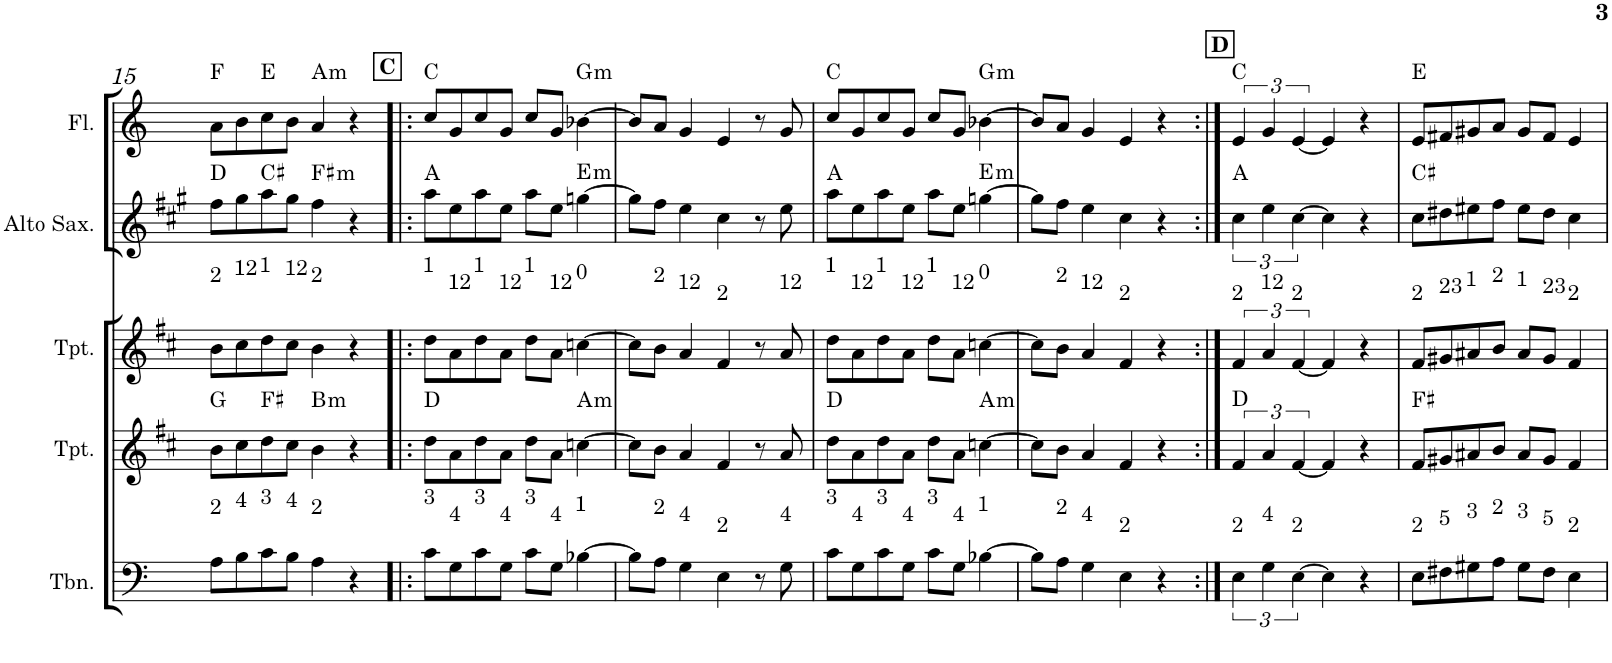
**kern	**kern	**harte	**kern	**kern	**harte	**kern	**harte
*part5	*part4	*part4	*part3	*part2	*part2	*part1	*part1
*staff5	*staff4	*	*staff3	*staff2	*	*staff1	*
*I"C clavF	*I"Bb	*	*I"Bb - Pirata	*I"Eb	*	*I"C clavG	*
!!LO:PB:g=z
*clefF4	*clefG2	*	*clefG2	*clefG2	*	*clefG2	*
*	*Trd1c2	*	*Trd1c2	*Trd5c9	*	*	*
*k[]	*k[f#c#]	*	*k[f#c#]	*k[f#c#g#]	*	*k[]	*
*M4/4	*M4/4	*	*M4/4	*M4/4	*	*M4/4	*
=15	=15	=15	=15	=15	=15	=15	=15
!	!	!	!LO:TX:a:t=2	!	!	!	!
!LO:TX:a:t=2	!	!	!	!	!	!	!
8A\L	8b\L	G:maj	8b\L	8ff#\L	D:maj	8a\L	F:maj
!	!	!	!LO:TX:a:t=12	!	!	!	!
!LO:TX:a:t=4	!	!	!	!	!	!	!
8B\	8cc#\	.	8cc#\	8gg#\	.	8b\	.
!	!	!	!LO:TX:a:t=1	!	!	!	!
!LO:TX:a:t=3	!	!	!	!	!	!	!
8c\	8dd\	F#:maj	8dd\	8aa\	C#:maj	8cc\	E:maj
!	!	!	!LO:TX:a:t=12	!	!	!	!
!LO:TX:a:t=4	!	!	!	!	!	!	!
8B\J	8cc#\J	.	8cc#\J	8gg#\J	.	8b\J	.
!	!	!	!LO:TX:a:t=2	!	!	!	!
!LO:TX:a:t=2	!	!LO:H:kt=m	!	!	!LO:H:kt=m	!	!LO:H:kt=m
4A\	4b\	B:min	4b\	4ff#\	F#:min	4a/	A:min
4r	4r	.	4r	4r	.	4r	.
!!LO:REH:place=s1:a:B:cj:t=C
=16!|:	=16!|:	=16!|:	=16!|:	=16!|:	=16!|:	=16!|:	=16!|:
!	!	!	!LO:TX:a:t=1	!	!	!	!
!LO:TX:a:t=3	!	!	!	!	!	!	!
8c\L	8dd\L	D:maj	8dd\L	8aa\L	A:maj	8cc/L	C:maj
!	!	!	!LO:TX:a:t=12	!	!	!	!
!LO:TX:a:t=4	!	!	!	!	!	!	!
8G\	8a\	.	8a\	8ee\	.	8g/	.
!	!	!	!LO:TX:a:t=1	!	!	!	!
!LO:TX:a:t=3	!	!	!	!	!	!	!
8c\	8dd\	.	8dd\	8aa\	.	8cc/	.
!	!	!	!LO:TX:a:t=12	!	!	!	!
!LO:TX:a:t=4	!	!	!	!	!	!	!
8G\J	8a\J	.	8a\J	8ee\J	.	8g/J	.
!	!	!	!LO:TX:a:t=1	!	!	!	!
!LO:TX:a:t=3	!	!	!	!	!	!	!
8c\L	8dd\L	.	8dd\L	8aa\L	.	8cc/L	.
!	!	!	!LO:TX:a:t=12	!	!	!	!
!LO:TX:a:t=4	!	!	!	!	!	!	!
8G\J	8a\J	.	8a\J	8ee\J	.	8g/J	.
!	!	!	!LO:TX:a:t=0	!	!	!	!
!LO:TX:a:t=1	!	!LO:H:kt=m	!	!	!LO:H:kt=m	!	!LO:H:kt=m
[>4B-X\	[>4ccn\	A:min	[>4ccn\	[>4ggn\	E:min	[>4b-X\	G:min
=17	=17	=17	=17	=17	=17	=17	=17
8B-\L]	8cc\L]	.	8cc\L]	8gg\L]	.	8b-/L]	.
!	!	!	!LO:TX:a:t=2	!	!	!	!
!LO:TX:a:t=2	!	!	!	!	!	!	!
8A\J	8b\J	.	8b\J	8ff#\J	.	8a/J	.
!	!	!	!LO:TX:a:t=12	!	!	!	!
!LO:TX:a:t=4	!	!	!	!	!	!	!
4G\	4a/	.	4a/	4ee\	.	4g/	.
!	!	!	!LO:TX:a:t=2	!	!	!	!
!LO:TX:a:t=2	!	!	!	!	!	!	!
4E\	4f#/	.	4f#/	4cc#\	.	4e/	.
8r	8r	.	8r	8r	.	8r	.
!	!	!	!LO:TX:a:t=12	!	!	!	!
!LO:TX:a:t=4	!	!	!	!	!	!	!
8G\	8a/	.	8a/	8ee\	.	8g/	.
=18	=18	=18	=18	=18	=18	=18	=18
!	!	!	!LO:TX:a:t=1	!	!	!	!
!LO:TX:a:t=3	!	!	!	!	!	!	!
8c\L	8dd\L	D:maj	8dd\L	8aa\L	A:maj	8cc/L	C:maj
!	!	!	!LO:TX:a:t=12	!	!	!	!
!LO:TX:a:t=4	!	!	!	!	!	!	!
8G\	8a\	.	8a\	8ee\	.	8g/	.
!	!	!	!LO:TX:a:t=1	!	!	!	!
!LO:TX:a:t=3	!	!	!	!	!	!	!
8c\	8dd\	.	8dd\	8aa\	.	8cc/	.
!	!	!	!LO:TX:a:t=12	!	!	!	!
!LO:TX:a:t=4	!	!	!	!	!	!	!
8G\J	8a\J	.	8a\J	8ee\J	.	8g/J	.
!	!	!	!LO:TX:a:t=1	!	!	!	!
!LO:TX:a:t=3	!	!	!	!	!	!	!
8c\L	8dd\L	.	8dd\L	8aa\L	.	8cc/L	.
!	!	!	!LO:TX:a:t=12	!	!	!	!
!LO:TX:a:t=4	!	!	!	!	!	!	!
8G\J	8a\J	.	8a\J	8ee\J	.	8g/J	.
!	!	!	!LO:TX:a:t=0	!	!	!	!
!LO:TX:a:t=1	!	!LO:H:kt=m	!	!	!LO:H:kt=m	!	!LO:H:kt=m
[>4B-X\	[>4ccn\	A:min	[>4ccn\	[>4ggn\	E:min	[>4b-X\	G:min
=19	=19	=19	=19	=19	=19	=19	=19
8B-\L]	8cc\L]	.	8cc\L]	8gg\L]	.	8b-/L]	.
!	!	!	!LO:TX:a:t=2	!	!	!	!
!LO:TX:a:t=2	!	!	!	!	!	!	!
8A\J	8b\J	.	8b\J	8ff#\J	.	8a/J	.
!	!	!	!LO:TX:a:t=12	!	!	!	!
!LO:TX:a:t=4	!	!	!	!	!	!	!
4G\	4a/	.	4a/	4ee\	.	4g/	.
!	!	!	!LO:TX:a:t=2	!	!	!	!
!LO:TX:a:t=2	!	!	!	!	!	!	!
4E\	4f#/	.	4f#/	4cc#\	.	4e/	.
4r	4r	.	4r	4r	.	4r	.
!!LO:REH:place=s1:a:B:cj:t=D
=20:|!	=20:|!	=20:|!	=20:|!	=20:|!	=20:|!	=20:|!	=20:|!
!	!	!	!LO:TX:a:t=2	!	!	!	!
!LO:TX:a:t=2	!	!	!	!	!	!	!
6E\	6f#/	D:maj	6f#/	6cc#\	A:maj	6e/	C:maj
!	!	!	!LO:TX:a:t=12	!	!	!	!
!LO:TX:a:t=4	!	!	!	!	!	!	!
6G\	6a/	.	6a/	6ee\	.	6g/	.
!	!	!	!LO:TX:a:t=2	!	!	!	!
!LO:TX:a:t=2	!	!	!	!	!	!	!
[>6E\	[<6f#/	.	[<6f#/	[>6cc#\	.	[<6e/	.
4E\]	4f#/]	.	4f#/]	4cc#\]	.	4e/]	.
4r	4r	.	4r	4r	.	4r	.
=21	=21	=21	=21	=21	=21	=21	=21
!	!	!	!LO:TX:a:t=2	!	!	!	!
!LO:TX:a:t=2	!	!	!	!	!	!	!
8E\L	8f#/L	F#:maj	8f#/L	8cc#\L	C#:maj	8e/L	E:maj
!	!	!	!LO:TX:a:t=23	!	!	!	!
!LO:TX:a:t=5	!	!	!	!	!	!	!
8F#X\	8g#X/	.	8g#X/	8dd#X\	.	8f#X/	.
!	!	!	!LO:TX:a:t=1	!	!	!	!
!LO:TX:a:t=3	!	!	!	!	!	!	!
8G#X\	8a#X/	.	8a#X/	8ee#X\	.	8g#X/	.
!	!	!	!LO:TX:a:t=2	!	!	!	!
!LO:TX:a:t=2	!	!	!	!	!	!	!
8A\J	8b/J	.	8b/J	8ff#\J	.	8a/J	.
!	!	!	!LO:TX:a:t=1	!	!	!	!
!LO:TX:a:t=3	!	!	!	!	!	!	!
8G#\L	8a#/L	.	8a#/L	8ee#\L	.	8g#/L	.
!	!	!	!LO:TX:a:t=23	!	!	!	!
!LO:TX:a:t=5	!	!	!	!	!	!	!
8F#\J	8g#/J	.	8g#/J	8dd#\J	.	8f#/J	.
!	!	!	!LO:TX:a:t=2	!	!	!	!
!LO:TX:a:t=2	!	!	!	!	!	!	!
4E\	4f#/	.	4f#/	4cc#\	.	4e/	.
=	=	=	=	=	=	=	=
*-	*-	*-	*-	*-	*-	*-	*-
